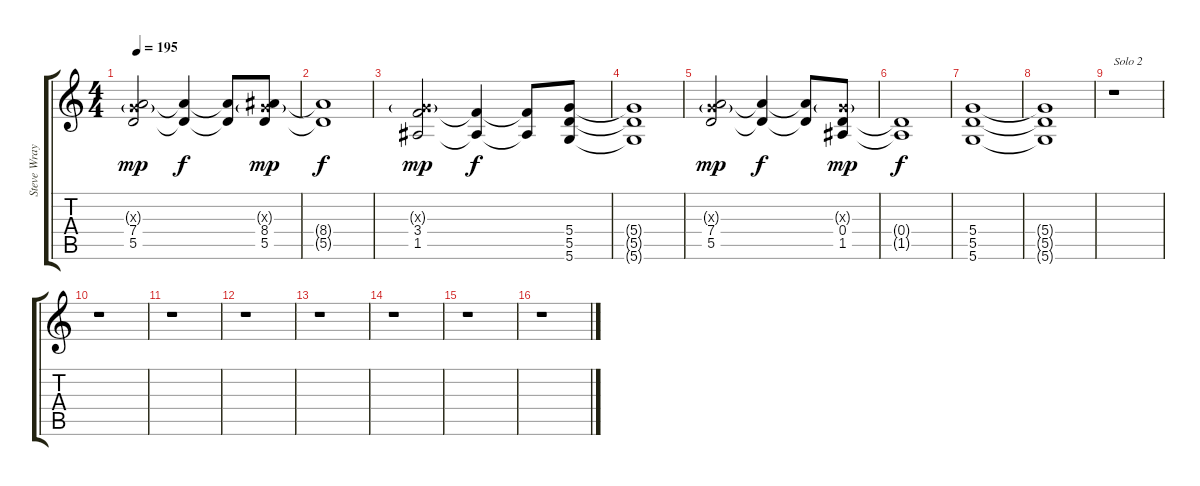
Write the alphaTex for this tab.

\track ("Steve Wray" "Steve Wray") {instrument distortionguitar}
\staff {score tabs}
\tuning (E4 B3 G3 D3 A2 D2) {hide}
\ts (4 4)
\tempo 195
\clef g2
\ks c
(0.3{g x} 7.4 5.5).2{dy mp} (7.4{t} 5.5{t}).4{dy f} (7.4{t} 5.5{t}).8 (0.3{g x} 8.4 5.5).8{dy mp} |
(8.4{t} 5.5{t}).1{dy f} |
(0.3{g x} 3.4 1.5).2{dy mp} (3.4{t} 1.5{t}).4{dy f} (3.4{t} 1.5{t}).8 (5.4 5.5 5.6).8 |
(5.4{t} 5.5{t} 5.6{t}).1 |
(0.3{g x} 7.4 5.5).2{dy mp} (7.4{t} 5.5{t}).4{dy f} (7.4{t} 5.5{t}).8 (0.3{g x} 0.4 1.5).8{dy mp} |
(0.4{t} 1.5{t}).1{dy f} |
(5.4 5.5 5.6).1 |
(5.4{t} 5.5{t} 5.6{t}).1 |
r.1{txt "Solo 2"} |
r.1 |
r.1 |
r.1 |
r.1 |
r.1 |
r.1 |
r.1
